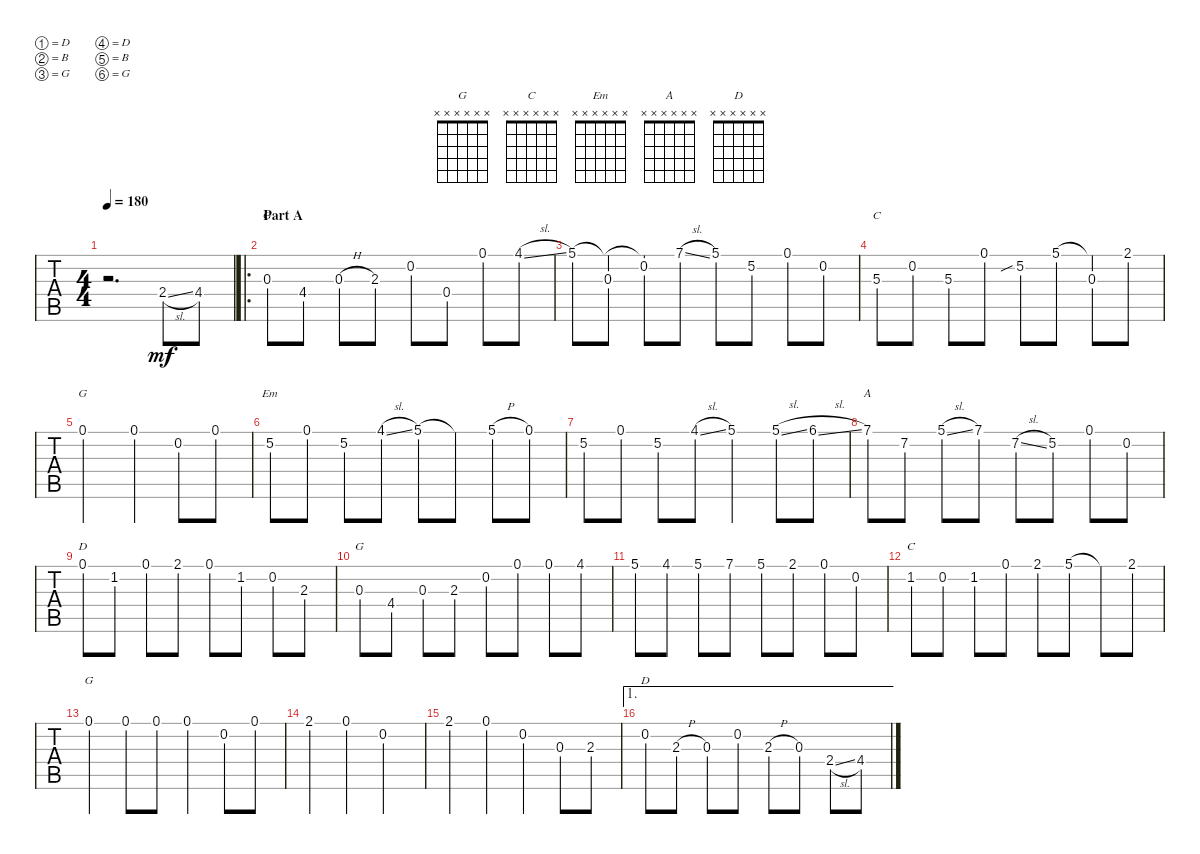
\bracketExtendMode groupsimilarinstruments
\singleTrackTrackNamePolicy hidden
\multiTrackTrackNamePolicy hidden
\otherSystemsTrackNameOrientation horizontal
\track ("Guitar" "Guitar") {instrument acousticguitarsteel}
\staff {tabs}
\tuning (D4 B3 G3 D3 B2 G2)
\chord ("G" x x x x x x)
\chord ("C" x x x x x x)
\chord ("Em" x x x x x x)
\chord ("A" x x x x x x)
\chord ("D" x x x x x x)
\ts (4 4)
\tempo 180
\clef g2
\ks g
r.2{d dy mf instrument acousticguitarsteel} 2.4{sl}.8 4.4.8 |
\ro
\section ("" "Part A")
0.3.8{ch "G"} 4.4.8 0.3{h}.8 2.3.8 0.2.8 0.4.8 0.1.8 4.1{sl}.8 |
5.1.8 (5.1{t} 0.3).8 (5.1{t} 0.2).8 7.1{sl}.8 5.1.8 5.2.8 0.1.8 0.2.8 |
5.3.8{ch "C"} 0.2.8 5.3.8 0.1.8 5.2{sib}.8 5.1.8 (5.1{t} 0.3).8 2.1.8 |
0.1.2{ch "G"} 0.1.4 0.2.8 0.1.8 |
5.2.8{ch "Em"} 0.1.8 5.2.8 4.1{sl}.8 5.1.8 5.1{t}.8 5.1{h}.8 0.1.8 |
5.2.8 0.1.8 5.2.8 4.1{sl}.8 5.1.4 5.1{sl}.8 6.1{sl}.8 |
7.1.8{ch "A"} 7.2.8 5.1{sl}.8 7.1.8 7.2{sl}.8 5.2.8 0.1.8 0.2.8 |
0.1.8{ch "D"} 1.2.8 0.1.8 2.1.8 0.1.8 1.2.8 0.2.8 2.3.8 |
0.3.8{ch "G"} 4.4.8 0.3.8 2.3.8 0.2.8 0.1.8 0.1.8 4.1.8 |
5.1.8 4.1.8 5.1.8 7.1.8 5.1.8 2.1.8 0.1.8 0.2.8 |
1.2.8{ch "C"} 0.2.8 1.2.8 0.1.8 2.1.8 5.1.8 5.1{t}.8 2.1.8 |
0.1.4{ch "G"} 0.1.8 0.1.8 0.1.4 0.2.8 0.1.8 |
2.1.4 0.1.4 0.2.2 |
2.1.4 0.1.4 0.2.4 0.3.8 2.3.8 |
\ae 1
0.2.8{ch "D"} 2.3{h}.8 0.3.8 0.2.8 2.3{h}.8 0.3.8 2.4{sl}.8 4.4.8
